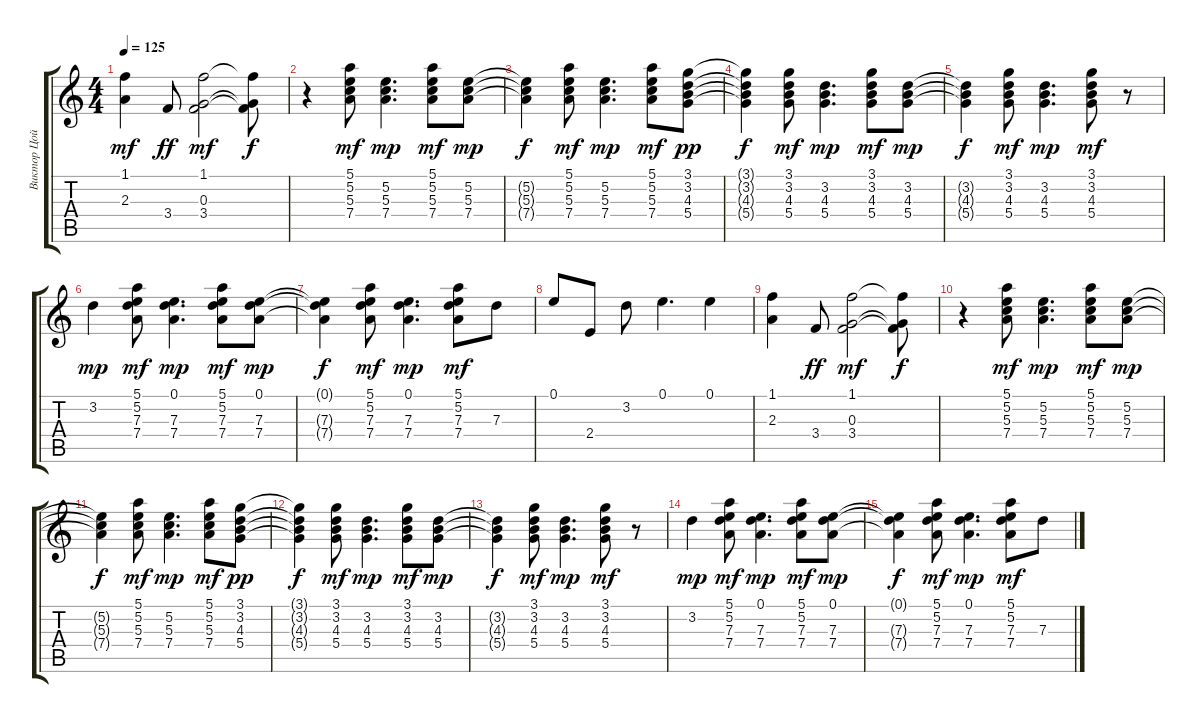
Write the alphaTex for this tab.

\track ("Виктор Цой (ритм)" "Виктор Цой") {instrument acousticguitarsteel}
\staff {score tabs}
\tuning (E4 B3 G3 D3 A2 E2) {hide}
\ts (4 4)
\tempo 125
\clef g2
\ks c
(1.1 2.3).4{dy mf} 3.4.8{dy ff} (1.1 0.3 3.4).2{dy mf} (1.1{t} 0.3{t} 3.4{t}).8{dy f} |
r.4 (5.1 5.2 5.3 7.4).8{dy mf} (5.2 5.3 7.4).4{d dy mp} (5.1 5.2 5.3 7.4).8{dy mf} (5.2 5.3 7.4).8{dy mp} |
(5.2{t} 5.3{t} 7.4{t}).4{dy f} (5.1 5.2 5.3 7.4).8{dy mf} (5.2 5.3 7.4).4{d dy mp} (5.1 5.2 5.3 7.4).8{dy mf} (3.1 3.2 4.3 5.4).8{dy pp} |
(3.1{t} 3.2{t} 4.3{t} 5.4{t}).4{dy f} (3.1 3.2 4.3 5.4).8{dy mf} (3.2 4.3 5.4).4{d dy mp} (3.1 3.2 4.3 5.4).8{dy mf} (3.2 4.3 5.4).8{dy mp} |
(3.2{t} 4.3{t} 5.4{t}).4{dy f} (3.1 3.2 4.3 5.4).8{dy mf} (3.2 4.3 5.4).4{d dy mp} (3.1 3.2 4.3 5.4).8{dy mf} r.8 |
3.2.4{dy mp} (5.1 5.2 7.3 7.4).8{dy mf} (0.1 7.3 7.4).4{d dy mp} (5.1 5.2 7.3 7.4).8{dy mf} (0.1 7.3 7.4).8{dy mp} |
(0.1{t} 7.3{t} 7.4{t}).4{dy f} (5.1 5.2 7.3 7.4).8{dy mf} (0.1 7.3 7.4).4{d dy mp} (5.1 5.2 7.3 7.4).8{dy mf} 7.3.8 |
0.1.8 2.4.8 3.2.8 0.1.4{d} 0.1.4 |
(1.1 2.3).4 3.4.8{dy ff} (1.1 0.3 3.4).2{dy mf} (1.1{t} 0.3{t} 3.4{t}).8{dy f} |
r.4 (5.1 5.2 5.3 7.4).8{dy mf} (5.2 5.3 7.4).4{d dy mp} (5.1 5.2 5.3 7.4).8{dy mf} (5.2 5.3 7.4).8{dy mp} |
(5.2{t} 5.3{t} 7.4{t}).4{dy f} (5.1 5.2 5.3 7.4).8{dy mf} (5.2 5.3 7.4).4{d dy mp} (5.1 5.2 5.3 7.4).8{dy mf} (3.1 3.2 4.3 5.4).8{dy pp} |
(3.1{t} 3.2{t} 4.3{t} 5.4{t}).4{dy f} (3.1 3.2 4.3 5.4).8{dy mf} (3.2 4.3 5.4).4{d dy mp} (3.1 3.2 4.3 5.4).8{dy mf} (3.2 4.3 5.4).8{dy mp} |
(3.2{t} 4.3{t} 5.4{t}).4{dy f} (3.1 3.2 4.3 5.4).8{dy mf} (3.2 4.3 5.4).4{d dy mp} (3.1 3.2 4.3 5.4).8{dy mf} r.8 |
3.2.4{dy mp} (5.1 5.2 7.3 7.4).8{dy mf} (0.1 7.3 7.4).4{d dy mp} (5.1 5.2 7.3 7.4).8{dy mf} (0.1 7.3 7.4).8{dy mp} |
(0.1{t} 7.3{t} 7.4{t}).4{dy f} (5.1 5.2 7.3 7.4).8{dy mf} (0.1 7.3 7.4).4{d dy mp} (5.1 5.2 7.3 7.4).8{dy mf} 7.3.8
